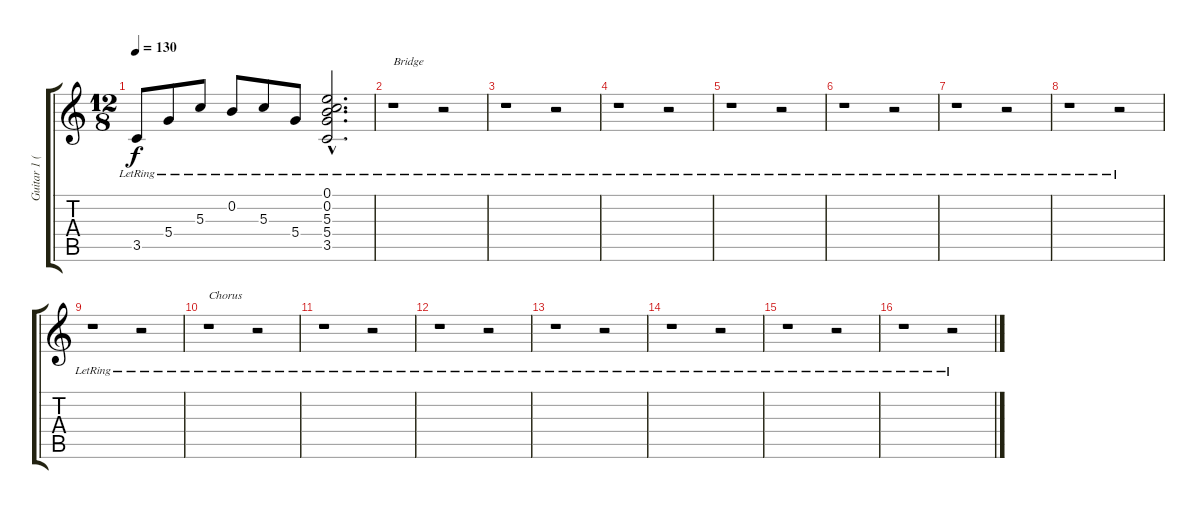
\track ("Guitar 1 (Verse)" "Guitar 1 (") {instrument electricguitarclean}
\staff {score tabs}
\tuning (E4 B3 G3 D3 A2 E2) {hide}
\ts (12 8)
\tempo 130
\clef g2
\ks c
3.5{lr}.8{dy f} 5.4{lr}.8 5.3{lr}.8 0.2{lr}.8 5.3{lr}.8 5.4{lr}.8 (0.1{hac lr} 0.2{hac lr} 5.3{hac lr} 5.4{hac lr} 3.5{hac lr}).2{d} |
r.1{txt "Bridge"} r.2 |
r.1 r.2 |
r.1 r.2 |
r.1 r.2 |
r.1 r.2 |
r.1 r.2 |
r.1 r.2 |
r.1 r.2 |
r.1{txt "Chorus"} r.2 |
r.1 r.2 |
r.1 r.2 |
r.1 r.2 |
r.1 r.2 |
r.1 r.2 |
r.1 r.2
